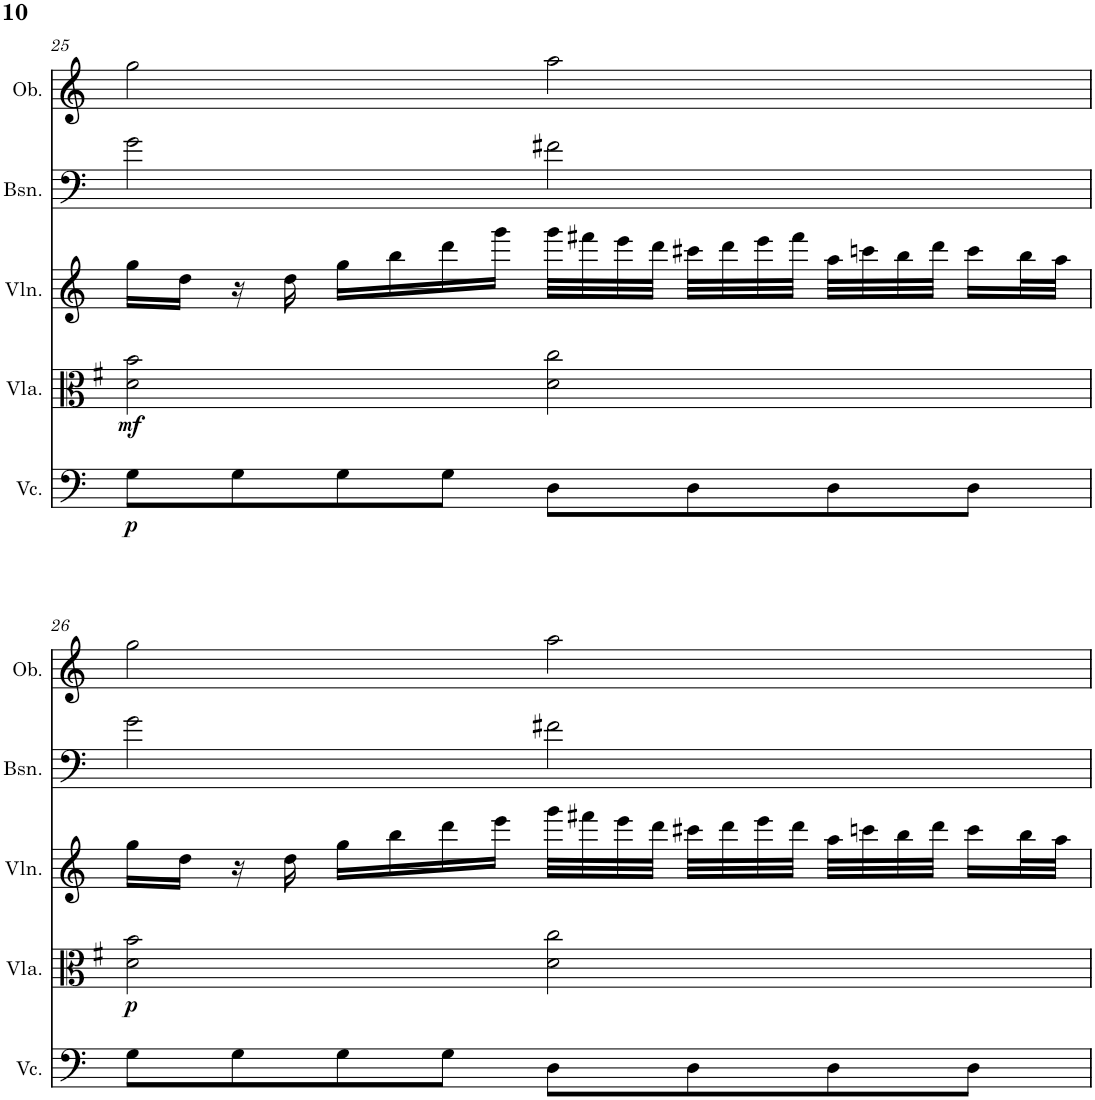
**kern	**dynam	**kern	**dynam	**kern	**kern	**kern
*part5	*part5	*part4	*part4	*part3	*part2	*part1
*staff5	*staff5	*staff4	*staff4	*staff3	*staff2	*staff1
*I"Violoncello	*	*I"Viola	*	*I"Violin	*I"Bassoon	*I"Oboe
*I'Vc.	*	*I'Vla.	*	*I'Vln.	*I'Bsn.	*I'Ob.
!!LO:PB:g=z
*clefF4	*	*clefC3	*	*clefG2	*clefF4	*clefG2
*k[]	*	*k[f#]	*	*k[]	*k[]	*k[]
*M4/4	*	*M4/4	*	*M4/4	*M4/4	*M4/4
*met(c)	*	*met(c)	*	*met(c)	*met(c)	*met(c)
=25	=25	=25	=25	=25	=25	=25
!	!LO:DY:b	!	!LO:DY:b	!	!	!
8G\L	p	2d\ 2b\	mf	16gg\LL	2g\	2gg\
.	.	.	.	16dd\JJ	.	.
8G\	.	.	.	16r	.	.
.	.	.	.	16dd\	.	.
8G\	.	.	.	16gg\LL	.	.
.	.	.	.	16bb\	.	.
8G\J	.	.	.	16ddd\	.	.
.	.	.	.	16ggg\JJ	.	.
8D\L	.	2d\ 2cc\	.	32ggg\LLL	2f#X\	2aa\
.	.	.	.	32fff#X\	.	.
.	.	.	.	32eee\	.	.
.	.	.	.	32ddd\JJJ	.	.
8D\	.	.	.	32ccc#X\LLL	.	.
.	.	.	.	32ddd\	.	.
.	.	.	.	32eee\	.	.
.	.	.	.	32fff#\JJJ	.	.
8D\	.	.	.	32aa\LLL	.	.
.	.	.	.	32cccn\	.	.
.	.	.	.	32bb\	.	.
.	.	.	.	32ddd\JJJ	.	.
8D\J	.	.	.	16ccc\LL	.	.
.	.	.	.	32bb\L	.	.
.	.	.	.	32aa\JJJ	.	.
!!LO:LB:g=z
=26	=26	=26	=26	=26	=26	=26
!	!	!	!LO:DY:b	!	!	!
8G\L	.	2d\ 2b\	p	16gg\LL	2g\	2gg\
.	.	.	.	16dd\JJ	.	.
8G\	.	.	.	16r	.	.
.	.	.	.	16dd\	.	.
8G\	.	.	.	16gg\LL	.	.
.	.	.	.	16bb\	.	.
8G\J	.	.	.	16ddd\	.	.
.	.	.	.	16eee\JJ	.	.
8D\L	.	2d\ 2cc\	.	32ggg\LLL	2f#X\	2aa\
.	.	.	.	32fff#X\	.	.
.	.	.	.	32eee\	.	.
.	.	.	.	32ddd\JJJ	.	.
8D\	.	.	.	32ccc#X\LLL	.	.
.	.	.	.	32ddd\	.	.
.	.	.	.	32eee\	.	.
.	.	.	.	32ddd\JJJ	.	.
8D\	.	.	.	32aa\LLL	.	.
.	.	.	.	32cccn\	.	.
.	.	.	.	32bb\	.	.
.	.	.	.	32ddd\JJJ	.	.
8D\J	.	.	.	16ccc\LL	.	.
.	.	.	.	32bb\L	.	.
.	.	.	.	32aa\JJJ	.	.
=	=	=	=	=	=	=
*-	*-	*-	*-	*-	*-	*-
